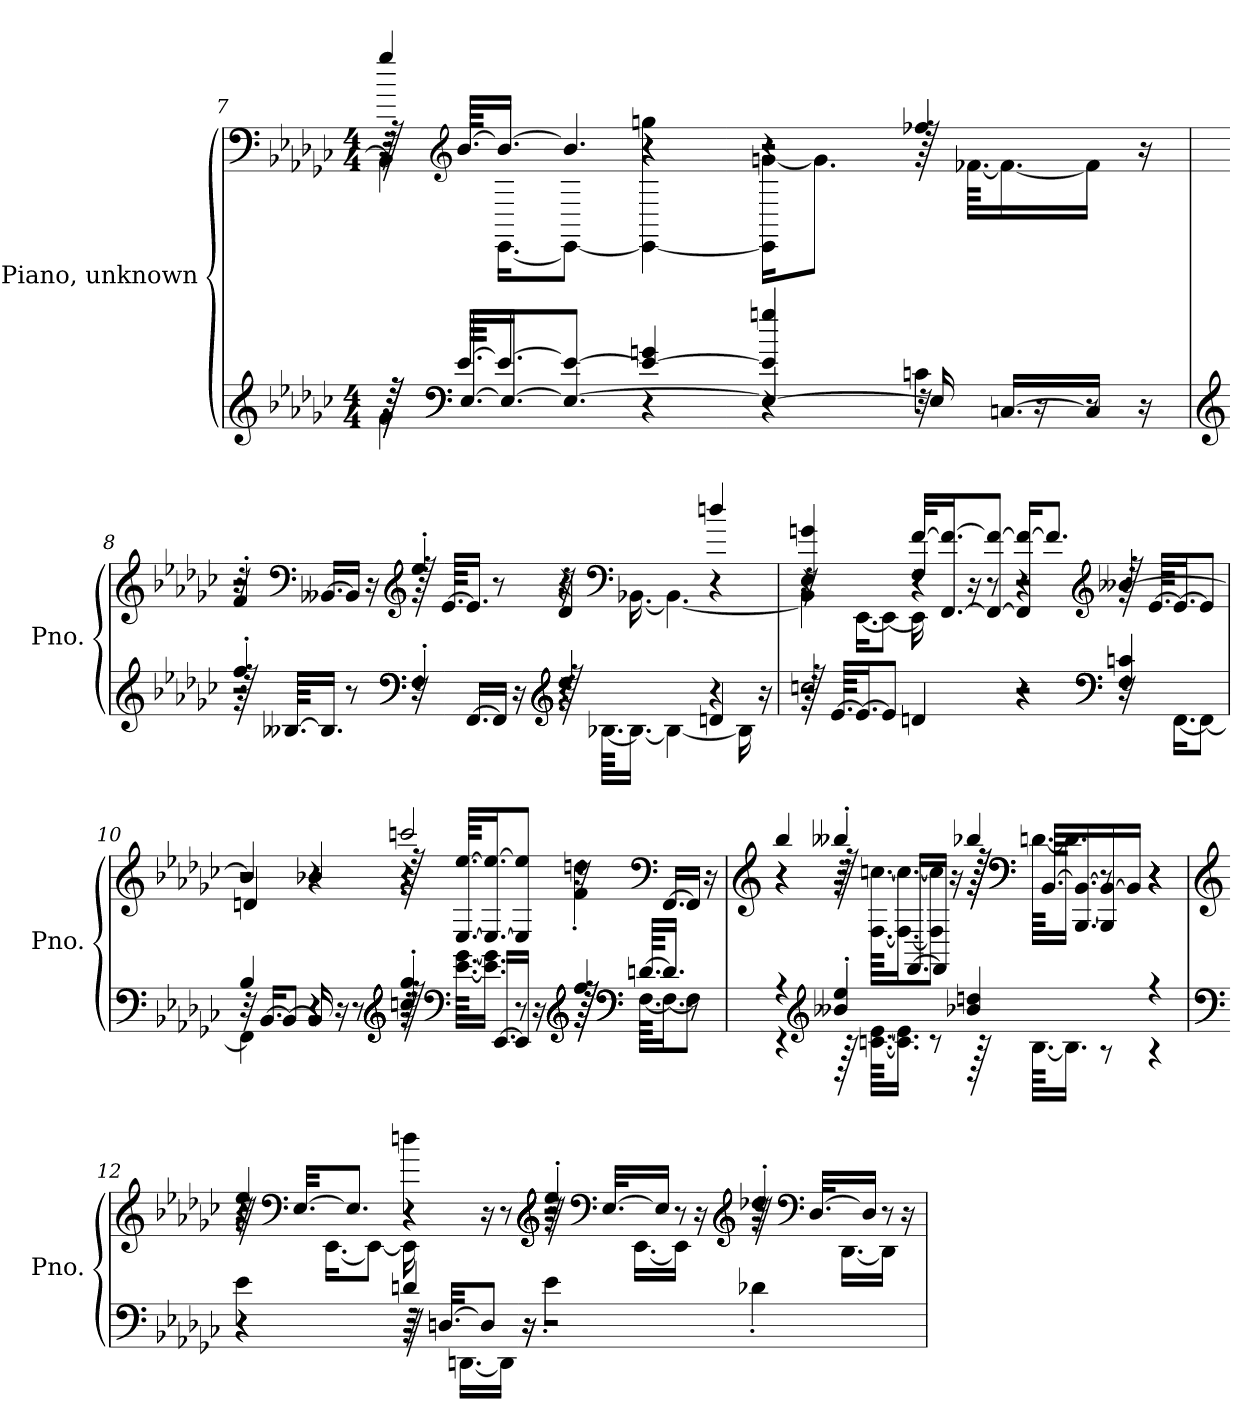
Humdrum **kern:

**kern	**kern
*part1	*part1
*staff2	*staff1
*I"Piano, unknown	*
*I'Pno.	*
!!LO:PB:g=z
*clefG2	*clefF4
*k[b-e-a-d-g-c-]	*k[b-e-a-d-g-c-]
*M4/4	*M4/4
=7	=7
*^	*^
*	*^	*	*^
*	*	*	*	*	*^
128r	4g-\	128r	4gg-/	32r	128r	4BB-\]
*clefF4	*	*	*clefG2	*	*	*
[64.e-/KKLL	.	[64.E-/KKLL	.	.	[64.b-/KKLL	.
16.e-/J_	.	16.E-/JJ_	.	[16.EE-\KL	16.b-/JJ_	.
8e-/J_	.	4.E-/_	.	8EE-\J_	4.b-/]	.
4e-/_ 4gn/	4r	.	4r	4EE-\_ 4ggn\	.	4r
4e-/] 4ggn/	4r	4E-/_	4r	16EE-\] [16gn\KL	2r	2r
.	.	.	.	8.g\J]	.	.
32r	4cn\	16E-/]	4ff-X/	128r	.	.
.	.	.	.	[64.f-X\KKLL	.	.
[16.Cn/LL	.	.	.	16.f-\_	.	.
.	.	16r	.	.	.	.
16C/JJ]	.	8r	.	16f-\JJ]	.	.
16r	.	.	.	16r	.	.
*	*	*	*v	*v	*v	*v
!!LO:LB:g=z
=8	=8	=8	=8
*clefG2	*	*	*
*	*	*	*^
*	*	*	*	*^
4ff'/	2r	128r	4f'/	2r	32r
.	.	[64.B--X/KKLL	.	.	.
*	*	*	*clefF4	*	*
.	.	16.B--/JJ]	.	.	[16.BB--X/LL
.	.	8r	.	.	16BB--/JJ]
.	.	.	.	.	16r
*clefF4	*	*	*clefG2	*	*
4F'/	.	32r	4ee-'/	.	128r
.	.	.	.	.	[64.e-/KKLL
.	.	[16.FF/LL	.	.	16.e-/JJ]
.	.	16FF/JJ]	.	.	8r
.	.	16r	.	.	.
*clefG2	*	*	*	*	*
4dd-/	128r	4r	4d-/	32r	4r
.	[64.B-X\KKLL	.	.	.	.
*	*	*	*clefF4	*	*
.	16.B-\JJ_	.	.	[16.BB-X\	.
.	4B-\_	.	.	4.BB-\_	.
4r	.	4dn/	4r	.	4ddn/
.	16B-\]	.	.	.	.
.	16r	.	.	.	.
!!LO:LB:g=z
=9	=9	=9	=9	=9	=9
*	*	*	*	*	*^
2ccn/	2r	128r	4E-/ 4gn/	4BB-\]	4r	32r
.	.	[64.e-/KKLL	.	.	.	.
.	.	16.e-/J_	.	.	.	[16.EE-\KL
.	.	8e-/J]	.	.	.	8EE-\J_
.	.	4dn/	4F/	4r	[32f/KLL	16EE-\]
.	.	.	.	.	[16.FF/ 16.f/_J	.
.	.	.	.	.	.	16r
.	.	.	.	.	8FF/_ 8f/_J	8r
4r	4r	2r	4r	2r	16FF/] 16f/_KL	2r
.	.	.	.	.	8.f/J]	.
*clefF4	*	*	*clefG2	*	*	*
4F/ 4cn/	32r	.	[4b--X/	.	128r	.
.	.	.	.	.	[64.e-/KKLL	.
.	[16.FF\KL	.	.	.	16.e-/J_	.
.	8FF\J_	.	.	.	8e-/J]	.
*	*	*	*	*	*v	*v
!!LO:LB:g=z
=10	=10	=10	=10	=10	=10
4B-/	4FF\]	32r	4b--/]	2r	4dn/
.	.	[16.BB-/KL	.	.	.
.	.	8BB-/J_	.	.	.
4r	4r	16BB-/]	4r	.	4b-X/
.	.	16r	.	.	.
.	.	8r	.	.	.
*clefG2	*	*	*	*	*
4ccn/' 4gg-/'	128r	32r	2cccn/	4r	128r
*clefF4	*	*	*	*	*
.	[64.e-\ [64.g-\KKLL	.	.	.	[64.E-/ [64.ee-/KKLL
.	16.e-\] 16.g-\]JJ	[16.EE-/LL	.	.	16.E-/_ 16.ee-/_J
.	8r	16EE-/JJ]	.	.	8E-/] 8ee-/]J
.	.	16r	.	.	.
*clefG2	*	*	*	*	*
4ff/	128r	128r	.	4f\' 4ddn\'	32r
*clefF4	*	*	*	*	*
.	[64.F\KKLL	[64.dn/KKLL	.	.	.
*	*	*	*clefF4	*	*
.	16.F\J_	16.d/JJ]	.	.	[16.FF/LL
.	8F\J]	8r	.	.	16FF/JJ]
.	.	.	.	.	16r
*v	*v	*v	*	*	*
!!LO:LB:g=z	!!	!!
=11	=11	=11	=11
*	*clefG2	*	*
*^	*	*	*
4r	4r	4r	4r	4bb-/
*clefG2	*	*	*	*
4b--X/' 4ee-/'	128r	4bb--X'/	128r	32r
.	[64.cn\ [64.e-\KKLL	.	[64.F\ [64.ccn\KKLL	.
.	16.c\] 16.e-\]JJ	.	16.F\_ 16.cc\_J	[16.FF/LL
.	8r	.	8F\] 8cc\]J	16FF/JJ]
.	.	.	.	16r
4b-X/ 4ddn/	128r	4bb-X/	128r	128r
*	*	*clefF4	*	*
.	[64.B-\KKLL	.	[64.dn\KKLL	[64.BB-/KKLL
.	16.B-\JJ]	.	16.d\JJ]	[16.BBB-/ 16.BB-/_
.	8r	.	8r	16BBB-/] 16BB-/_
.	.	.	.	16BB-/JJ]
4r	4r	4r	4r	4r
*v	*v	*	*	*
*	*v	*v	*v
!!LO:LB:g=z
=12	=12
*clefF4	*clefG2
*^	*^
*	*^	*	*^
*	*	*	*	*	*^
4r	4e-\	4r	4ee-/	4r	64r	32r
*	*	*	*clefF4	*	*	*
.	.	.	.	.	[32.E-/KKL	.
.	.	.	.	.	.	[16.EE-\KL
.	.	.	.	.	8.E-/J]	.
.	.	.	.	.	.	8EE-\J_
4dn/	32r	64r	4r	4ddn\	4r	16EE-\]
.	.	[32.Dn/KKL	.	.	.	.
.	[16.DDn\LL	.	.	.	.	.
.	.	8D/J]	.	.	.	16r
.	16DD\JJ]	.	.	.	.	8r
.	16r	16r	.	.	.	.
*	*	*	*clefG2	*	*	*
2r	4e-'\	2r	4ee-'/	32r	64r	2r
*	*	*	*clefF4	*	*	*
.	.	.	.	.	[32.E-/KLL	.
.	.	.	.	[16.EE-\LL	.	.
.	.	.	.	.	16E-/JJ]	.
.	.	.	.	16EE-\JJ]	8r	.
.	.	.	.	16r	.	.
*	*	*	*clefG2	*	*	*
.	4d-X'\	.	4dd-X'/	32r	64r	.
*	*	*	*clefF4	*	*	*
.	.	.	.	.	[32.D-/KLL	.
.	.	.	.	[16.DD-\LL	.	.
.	.	.	.	.	16D-/JJ]	.
.	.	.	.	16DD-\JJ]	8r	.
.	.	.	.	16r	.	.
*v	*v	*v	*	*	*	*
*	*v	*v	*v	*v
=	=
*-	*-
